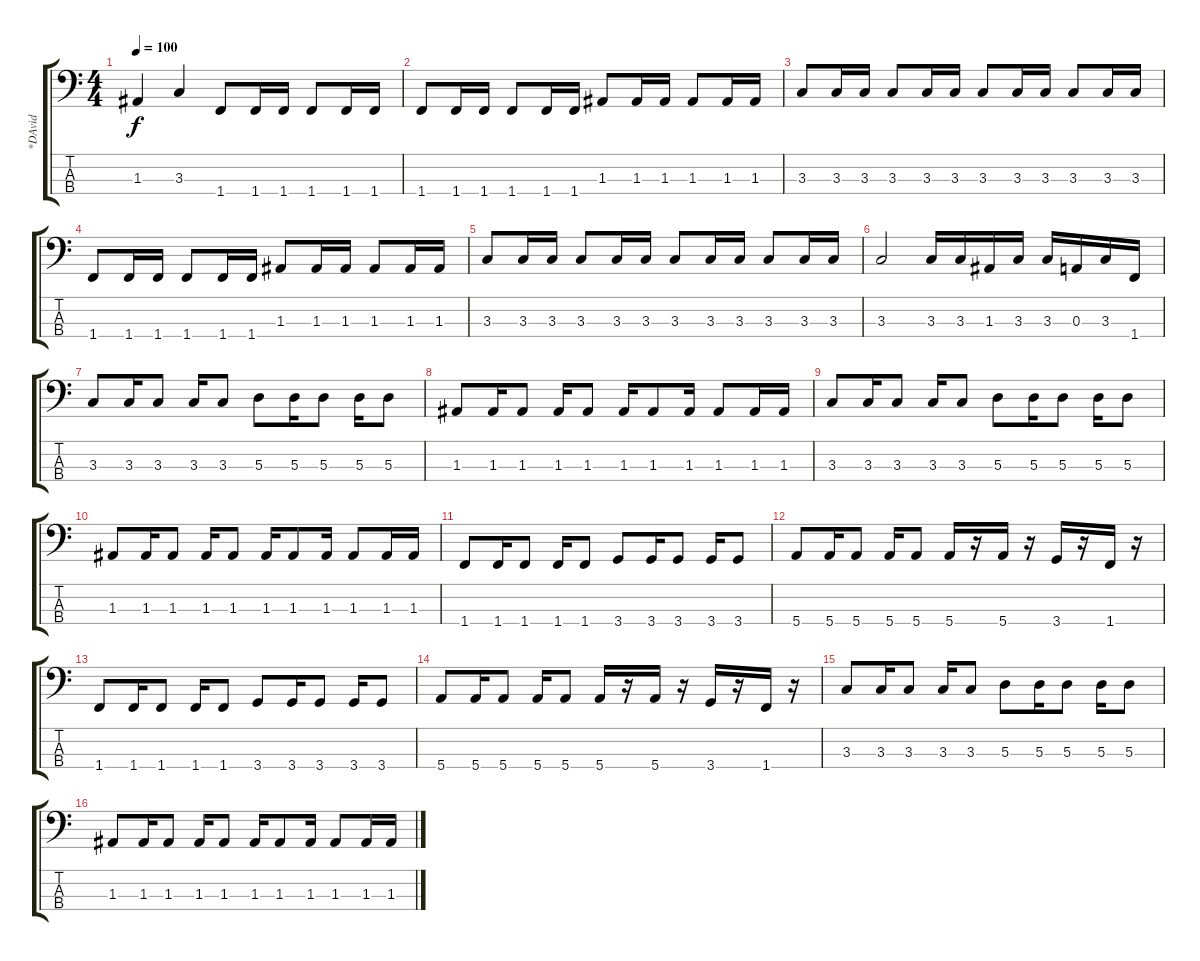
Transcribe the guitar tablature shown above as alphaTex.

\track ("*DAvid" "*DAvid") {instrument electricbasspick}
\staff {score tabs}
\tuning (G2 D2 A1 E1) {hide}
\ts (4 4)
\tempo 100
\clef f4
\ks c
1.3.4{dy f} 3.3.4 1.4.8 1.4.16 1.4.16 1.4.8 1.4.16 1.4.16 |
1.4.8 1.4.16 1.4.16 1.4.8 1.4.16 1.4.16 1.3.8 1.3.16 1.3.16 1.3.8 1.3.16 1.3.16 |
3.3.8 3.3.16 3.3.16 3.3.8 3.3.16 3.3.16 3.3.8 3.3.16 3.3.16 3.3.8 3.3.16 3.3.16 |
1.4.8 1.4.16 1.4.16 1.4.8 1.4.16 1.4.16 1.3.8 1.3.16 1.3.16 1.3.8 1.3.16 1.3.16 |
3.3.8 3.3.16 3.3.16 3.3.8 3.3.16 3.3.16 3.3.8 3.3.16 3.3.16 3.3.8 3.3.16 3.3.16 |
3.3.2 3.3.16 3.3.16 1.3.16 3.3.16 3.3.16 0.3.16 3.3.16 1.4.16 |
3.3.8 3.3.16 3.3.8 3.3.16 3.3.8 5.3.8 5.3.16 5.3.8 5.3.16 5.3.8 |
1.3.8 1.3.16 1.3.8 1.3.16 1.3.8 1.3.16 1.3.8 1.3.16 1.3.8 1.3.16 1.3.16 |
3.3.8 3.3.16 3.3.8 3.3.16 3.3.8 5.3.8 5.3.16 5.3.8 5.3.16 5.3.8 |
1.3.8 1.3.16 1.3.8 1.3.16 1.3.8 1.3.16 1.3.8 1.3.16 1.3.8 1.3.16 1.3.16 |
1.4.8 1.4.16 1.4.8 1.4.16 1.4.8 3.4.8 3.4.16 3.4.8 3.4.16 3.4.8 |
5.4.8 5.4.16 5.4.8 5.4.16 5.4.8 5.4.16 r.16 5.4.16 r.16 3.4.16 r.16 1.4.16 r.16 |
1.4.8 1.4.16 1.4.8 1.4.16 1.4.8 3.4.8 3.4.16 3.4.8 3.4.16 3.4.8 |
5.4.8 5.4.16 5.4.8 5.4.16 5.4.8 5.4.16 r.16 5.4.16 r.16 3.4.16 r.16 1.4.16 r.16 |
3.3.8 3.3.16 3.3.8 3.3.16 3.3.8 5.3.8 5.3.16 5.3.8 5.3.16 5.3.8 |
1.3.8 1.3.16 1.3.8 1.3.16 1.3.8 1.3.16 1.3.8 1.3.16 1.3.8 1.3.16 1.3.16
